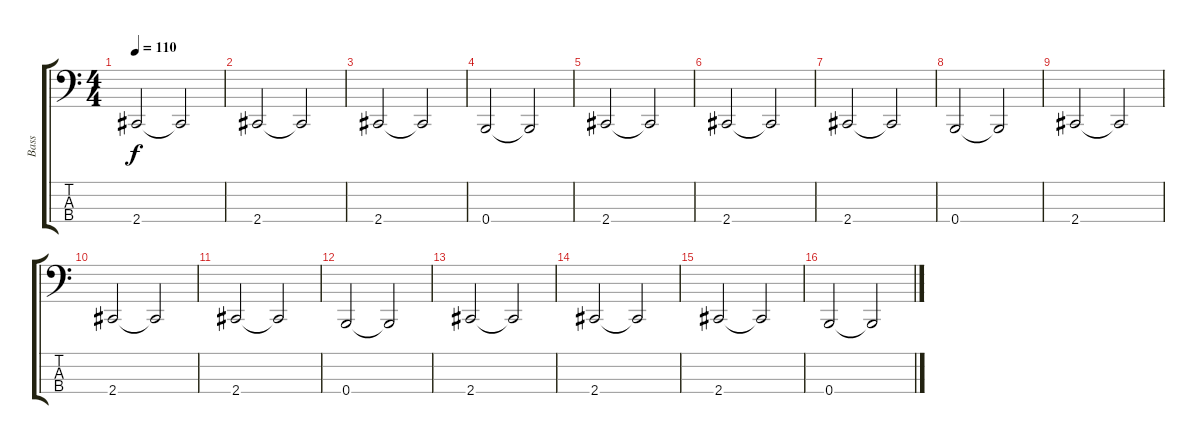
\track ("Bass" "Bass") {instrument electricbassfinger}
\staff {score tabs}
\tuning (D2 A1 E1 B0) {hide}
\ts (4 4)
\tempo 110
\clef f4
\ks c
2.4.2{dy f} 2.4{t}.2 |
2.4.2 2.4{t}.2 |
2.4.2 2.4{t}.2 |
0.4.2 0.4{t}.2 |
2.4.2 2.4{t}.2 |
2.4.2 2.4{t}.2 |
2.4.2 2.4{t}.2 |
0.4.2 0.4{t}.2 |
2.4.2 2.4{t}.2 |
2.4.2 2.4{t}.2 |
2.4.2 2.4{t}.2 |
0.4.2 0.4{t}.2 |
2.4.2 2.4{t}.2 |
2.4.2 2.4{t}.2 |
2.4.2 2.4{t}.2 |
0.4.2 0.4{t}.2
